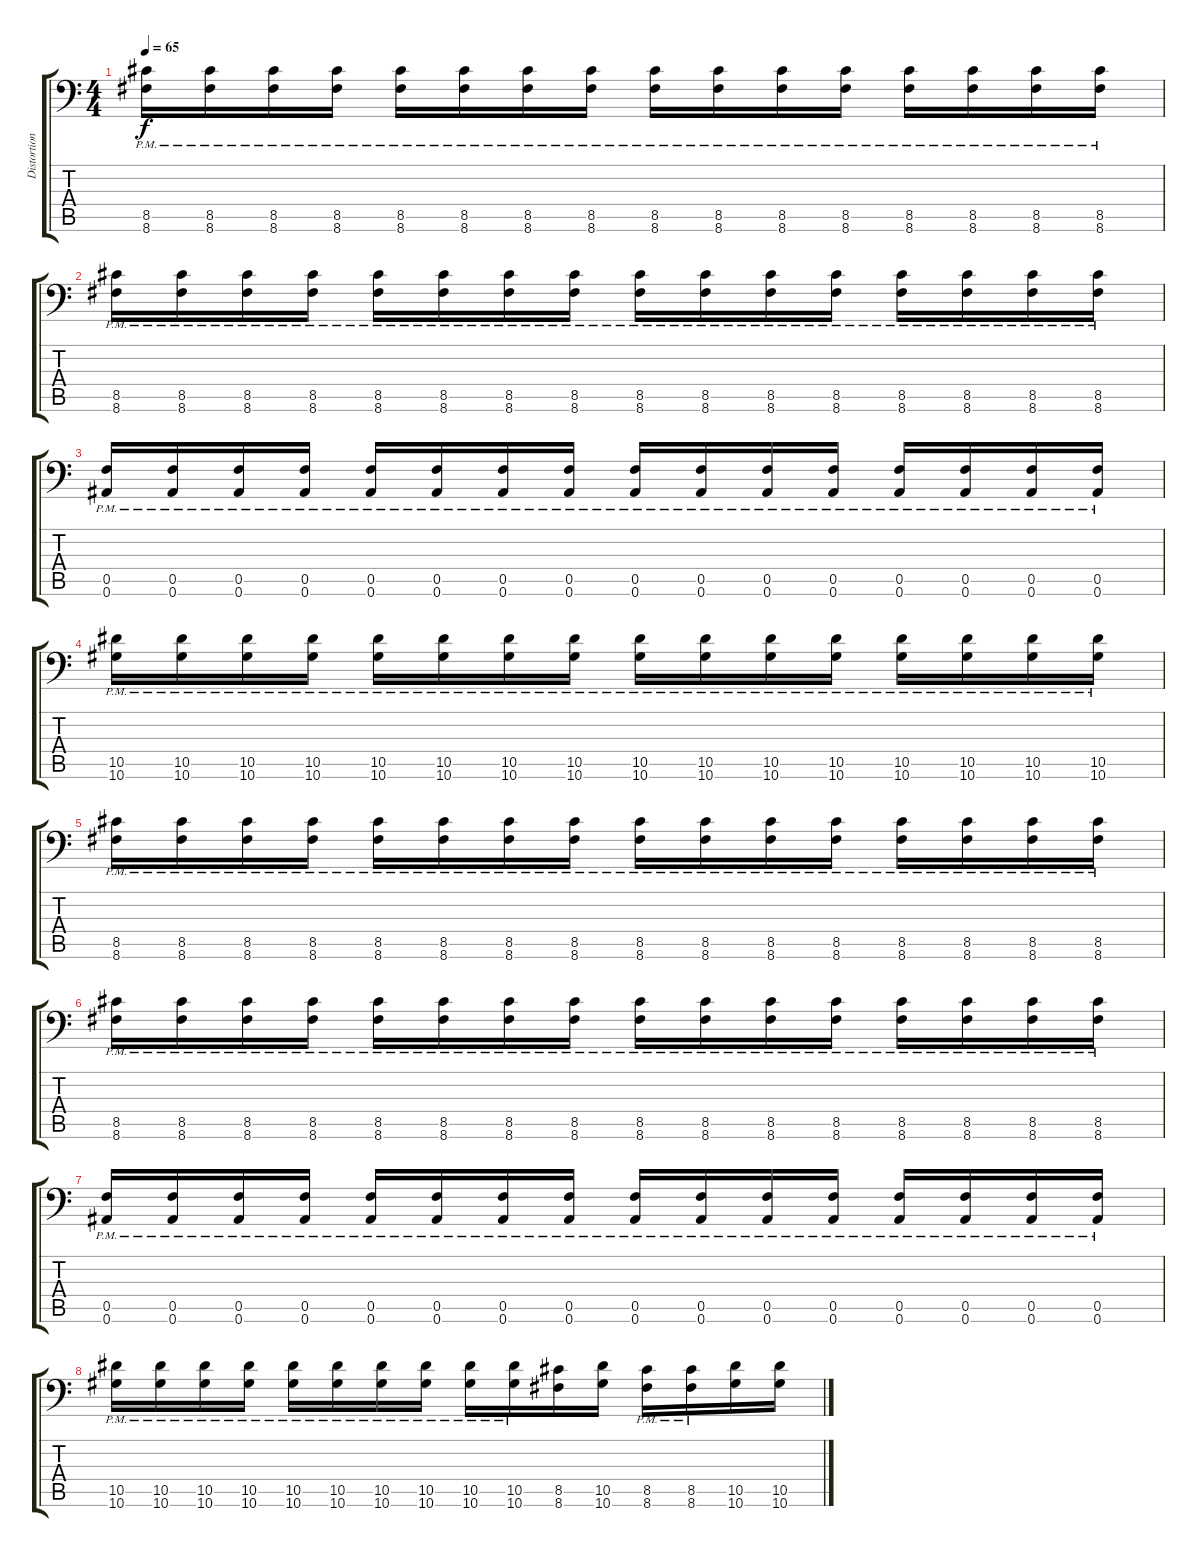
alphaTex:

\track ("Distortion 1" "Distortion") {instrument distortionguitar}
\staff {score tabs}
\tuning (C4 G3 Eb3 Bb2 F2 Bb1) {hide}
\ts (4 4)
\tempo 65
\clef f4
\ks c
(8.5 8.6{pm}).16{dy f volume 13} (8.5 8.6{pm}).16 (8.5 8.6{pm}).16 (8.5 8.6{pm}).16 (8.5 8.6{pm}).16 (8.5 8.6{pm}).16 (8.5 8.6{pm}).16 (8.5 8.6{pm}).16 (8.5 8.6{pm}).16 (8.5 8.6{pm}).16 (8.5 8.6{pm}).16 (8.5 8.6{pm}).16 (8.5 8.6{pm}).16 (8.5 8.6{pm}).16 (8.5 8.6{pm}).16 (8.5 8.6{pm}).16 |
(8.5 8.6{pm}).16 (8.5 8.6{pm}).16 (8.5 8.6{pm}).16 (8.5 8.6{pm}).16 (8.5 8.6{pm}).16 (8.5 8.6{pm}).16 (8.5 8.6{pm}).16 (8.5 8.6{pm}).16 (8.5 8.6{pm}).16 (8.5 8.6{pm}).16 (8.5 8.6{pm}).16 (8.5 8.6{pm}).16 (8.5 8.6{pm}).16 (8.5 8.6{pm}).16 (8.5 8.6{pm}).16 (8.5 8.6{pm}).16 |
(0.5 0.6{pm}).16 (0.5 0.6{pm}).16 (0.5 0.6{pm}).16 (0.5 0.6{pm}).16 (0.5 0.6{pm}).16 (0.5 0.6{pm}).16 (0.5 0.6{pm}).16 (0.5 0.6{pm}).16 (0.5 0.6{pm}).16 (0.5 0.6{pm}).16 (0.5 0.6{pm}).16 (0.5 0.6{pm}).16 (0.5 0.6{pm}).16 (0.5 0.6{pm}).16 (0.5 0.6{pm}).16 (0.5 0.6{pm}).16 |
(10.5 10.6{pm}).16 (10.5 10.6{pm}).16 (10.5 10.6{pm}).16 (10.5 10.6{pm}).16 (10.5 10.6{pm}).16 (10.5 10.6{pm}).16 (10.5 10.6{pm}).16 (10.5 10.6{pm}).16 (10.5 10.6{pm}).16 (10.5 10.6{pm}).16 (10.5 10.6{pm}).16 (10.5 10.6{pm}).16 (10.5 10.6{pm}).16 (10.5 10.6{pm}).16 (10.5 10.6{pm}).16 (10.5 10.6{pm}).16 |
(8.5 8.6{pm}).16 (8.5 8.6{pm}).16 (8.5 8.6{pm}).16 (8.5 8.6{pm}).16 (8.5 8.6{pm}).16 (8.5 8.6{pm}).16 (8.5 8.6{pm}).16 (8.5 8.6{pm}).16 (8.5 8.6{pm}).16 (8.5 8.6{pm}).16 (8.5 8.6{pm}).16 (8.5 8.6{pm}).16 (8.5 8.6{pm}).16 (8.5 8.6{pm}).16 (8.5 8.6{pm}).16 (8.5 8.6{pm}).16 |
(8.5 8.6{pm}).16 (8.5 8.6{pm}).16 (8.5 8.6{pm}).16 (8.5 8.6{pm}).16 (8.5 8.6{pm}).16 (8.5 8.6{pm}).16 (8.5 8.6{pm}).16 (8.5 8.6{pm}).16 (8.5 8.6{pm}).16 (8.5 8.6{pm}).16 (8.5 8.6{pm}).16 (8.5 8.6{pm}).16 (8.5 8.6{pm}).16 (8.5 8.6{pm}).16 (8.5 8.6{pm}).16 (8.5 8.6{pm}).16 |
(0.5 0.6{pm}).16 (0.5 0.6{pm}).16 (0.5 0.6{pm}).16 (0.5 0.6{pm}).16 (0.5 0.6{pm}).16 (0.5 0.6{pm}).16 (0.5 0.6{pm}).16 (0.5 0.6{pm}).16 (0.5 0.6{pm}).16 (0.5 0.6{pm}).16 (0.5 0.6{pm}).16 (0.5 0.6{pm}).16 (0.5 0.6{pm}).16 (0.5 0.6{pm}).16 (0.5 0.6{pm}).16 (0.5 0.6{pm}).16 |
(10.5 10.6{pm}).16 (10.5 10.6{pm}).16 (10.5 10.6{pm}).16 (10.5 10.6{pm}).16 (10.5 10.6{pm}).16 (10.5 10.6{pm}).16 (10.5 10.6{pm}).16 (10.5 10.6{pm}).16 (10.5 10.6{pm}).16 (10.5 10.6{pm}).16 (8.5 8.6).16 (10.5 10.6).16 (8.5 8.6{pm}).16 (8.5 8.6{pm}).16 (10.5 10.6).16 (10.5 10.6).16
